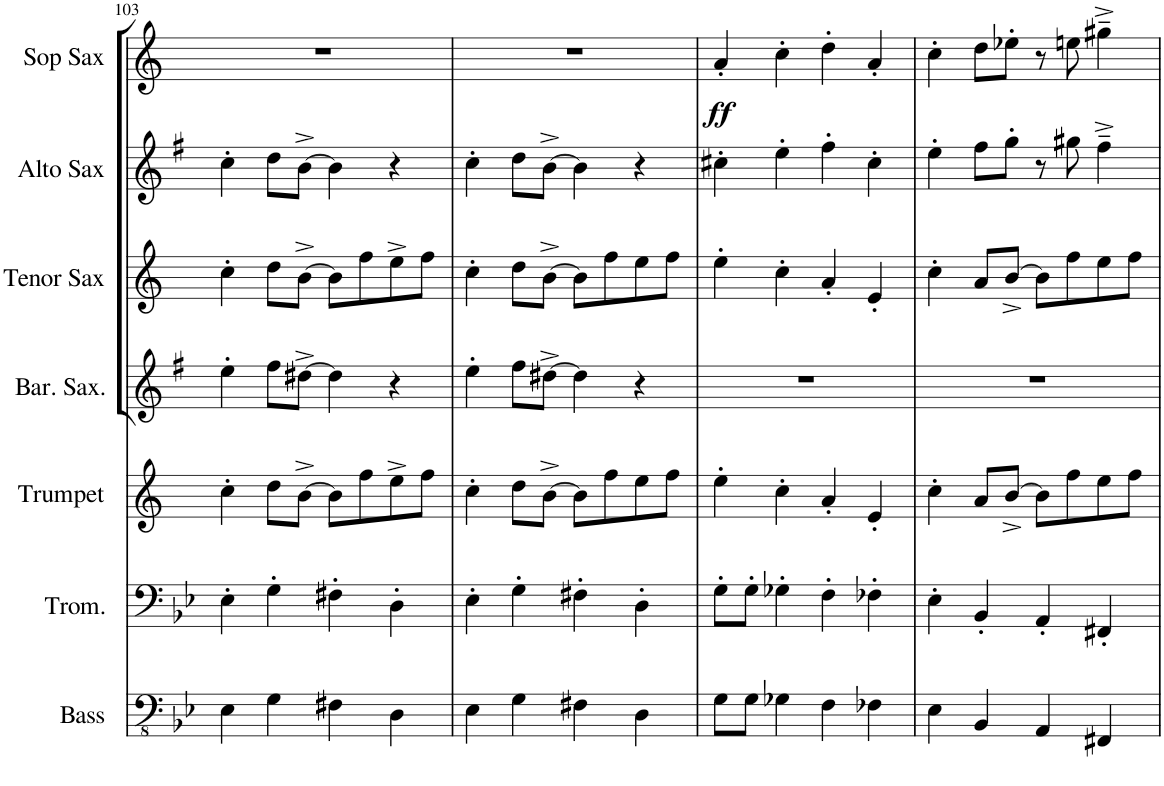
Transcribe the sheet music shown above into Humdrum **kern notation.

**kern	**kern	**kern	**kern	**kern	**kern	**kern	**dynam
*part7	*part6	*part5	*part4	*part3	*part2	*part1	*part1
*staff7	*staff6	*staff5	*staff4	*staff3	*staff2	*staff1	*staff1
*I"Acoustic Bass	*I"Trombone	*I"Bb Trumpet	*I"Baritone Saxophone	*I"Tenor Saxophone	*I"Alto Saxophone	*I"Soprano Saxophone	*
*I'Bass	*I'Trom.	*I'Trumpet	*I'Bar. Sax.	*I'Tenor Sax	*I'Alto Sax	*I'Sop Sax	*
!!LO:PB:g=z
*clefFv4	*clefF4	*clefG2	*clefG2	*clefG2	*clefG2	*clefG2	*
*	*	*Trd1c2	*Trd12c21	*Trd8c14	*Trd5c9	*Trd1c2	*
*k[b-e-]	*k[b-e-]	*k[]	*k[f#]	*k[]	*k[f#]	*k[]	*
*M2/2	*M2/2	*M2/2	*M2/2	*M2/2	*M2/2	*M2/2	*
*met(c|)	*met(c|)	*met(c|)	*met(c|)	*met(c|)	*met(c|)	*met(c|)	*
=103	=103	=103	=103	=103	=103	=103	=103
4EE-\	4E-'\	4cc'\	4ee'\	4cc'\	4cc'\	1r	.
4GG\	4G'\	8dd\L	8ff#\L	8dd\L	8dd\L	.	.
.	.	[8b^\J	[8dd#X^\J	[8b^\J	[8b^\J	.	.
4FF#X\	4F#X'\	8b\L]	4dd#\]	8b\L]	4b\]	.	.
.	.	8ff\	.	8ff\	.	.	.
4DD\	4D'\	8ee^\	4r	8ee^\	4r	.	.
.	.	8ff\J	.	8ff\J	.	.	.
=104	=104	=104	=104	=104	=104	=104	=104
4EE-\	4E-'\	4cc'\	4ee'\	4cc'\	4cc'\	1r	.
4GG\	4G'\	8dd\L	8ff#\L	8dd\L	8dd\L	.	.
.	.	[8b^\J	[8dd#X^\J	[8b^\J	[8b^\J	.	.
4FF#X\	4F#X'\	8b\L]	4dd#\]	8b\L]	4b\]	.	.
.	.	8ff\	.	8ff\	.	.	.
4DD\	4D'\	8ee\	4r	8ee\	4r	.	.
.	.	8ff\J	.	8ff\J	.	.	.
=105	=105	=105	=105	=105	=105	=105	=105
!	!	!	!	!	!	!	!LO:DY:b
8GG\L	8G'\L	4ee'\	1r	4ee'\	4cc#X'\	4a'/	ff
8GG\J	8G'\J	.	.	.	.	.	.
4GG-X\	4G-X'\	4cc'\	.	4cc'\	4ee'\	4cc'\	.
4FF\	4F'\	4a'/	.	4a'/	4ff#'\	4dd'\	.
4FF-X\	4F-X'\	4e'/	.	4e'/	4cc#'\	4a'/	.
=106	=106	=106	=106	=106	=106	=106	=106
4EE-\	4E-'\	4cc'\	1r	4cc'\	4ee'\	4cc'\	.
4BBB-/	4BB-'/	8a/L	.	8a/L	8ff#\L	8dd\L	.
.	.	[8b^/J	.	[8b^/J	8gg'\J	8ee-X'\J	.
4AAA/	4AA'/	8b\L]	.	8b\L]	8r	8r	.
.	.	8ff\	.	8ff\	8gg#X\	8een\	.
4FFF#X/	4FF#X'/	8ee\	.	8ee\	4ff#~^\	4gg#X~^\	.
.	.	8ff\J	.	8ff\J	.	.	.
=	=	=	=	=	=	=	=
*-	*-	*-	*-	*-	*-	*-	*-
